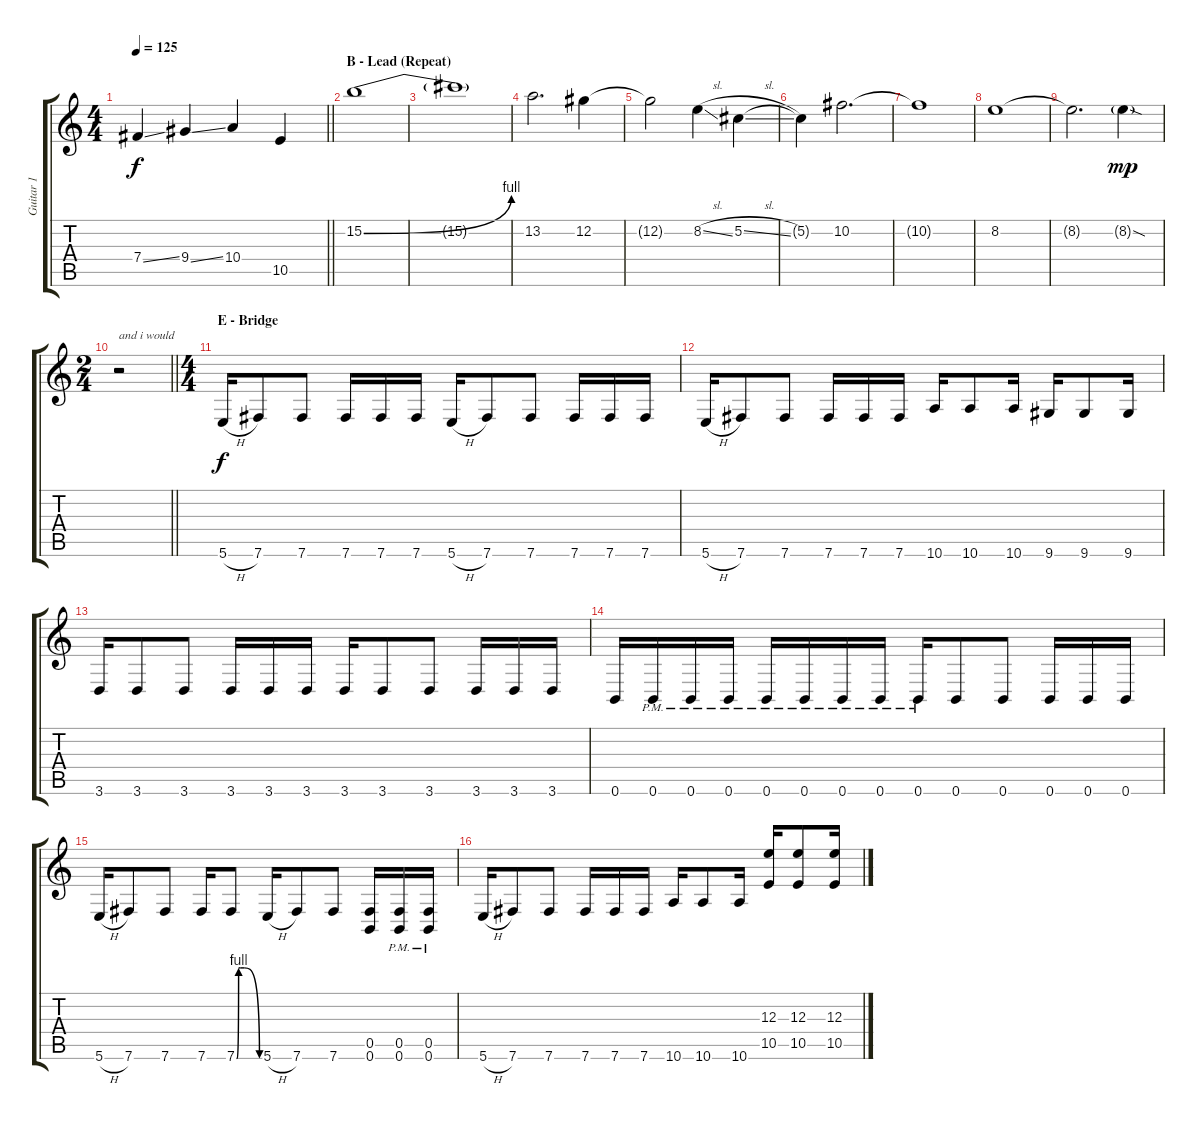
\track ("Guitar 1" "Guitar 1") {instrument distortionguitar}
\staff {score tabs}
\tuning (Db4 Ab3 E3 B2 Gb2 B1) {hide}
\ts (4 4)
\tempo 125
\clef g2
\barLineRight lightlight
\ks c
7.4{ss}.4{dy f} 9.4{ss}.4 10.4.4 10.5.4 |
\section ("" "B - Lead (Repeat)")
15.2{be (bend 0 0 60 4)}.1 |
15.2{t}.1 |
13.2.2{d} 12.2.4 |
12.2{t}.2 8.2{sl}.4 5.2{sl}.4 |
5.2{t}.4 10.2.2{d} |
10.2{t}.1 |
8.2.1 |
8.2{t}.2{d} 8.2{sod g}.4{dy mp} |
\ts (2 4)
\barLineRight lightlight
r.2{txt "and i would"} |
\ts (4 4)
\section ("" "E - Bridge")
5.6{h}.16{dy f} 7.6.8 7.6.8 7.6.16 7.6.16 7.6.16 5.6{h}.16 7.6.8 7.6.8 7.6.16 7.6.16 7.6.16 |
5.6{h}.16 7.6.8 7.6.8 7.6.16 7.6.16 7.6.16 10.6.16 10.6.8 10.6.16 9.6.16 9.6.8 9.6.16 |
3.6.16 3.6.8 3.6.8 3.6.16 3.6.16 3.6.16 3.6.16 3.6.8 3.6.8 3.6.16 3.6.16 3.6.16 |
0.6.16 0.6{pm}.16 0.6{pm}.16 0.6{pm}.16 0.6{pm}.16 0.6{pm}.16 0.6{pm}.16 0.6{pm}.16 0.6{pm}.16 0.6.8 0.6.8 0.6.16 0.6.16 0.6.16 |
5.6{h}.16 7.6.8 7.6.8 7.6.16 7.6{be (custom 0 0 5 4 10 4 20 4 60 0)}.8 5.6{h}.16 7.6.8 7.6.8 (0.5 0.6).16 (0.5{pm} 0.6{pm}).16 (0.5{pm} 0.6{pm}).16 |
5.6{h}.16 7.6.8 7.6.8 7.6.16 7.6.16 7.6.16 10.6.16 10.6.8 10.6.16 (12.3 10.5).16 (12.3 10.5).8 (12.3 10.5).16
